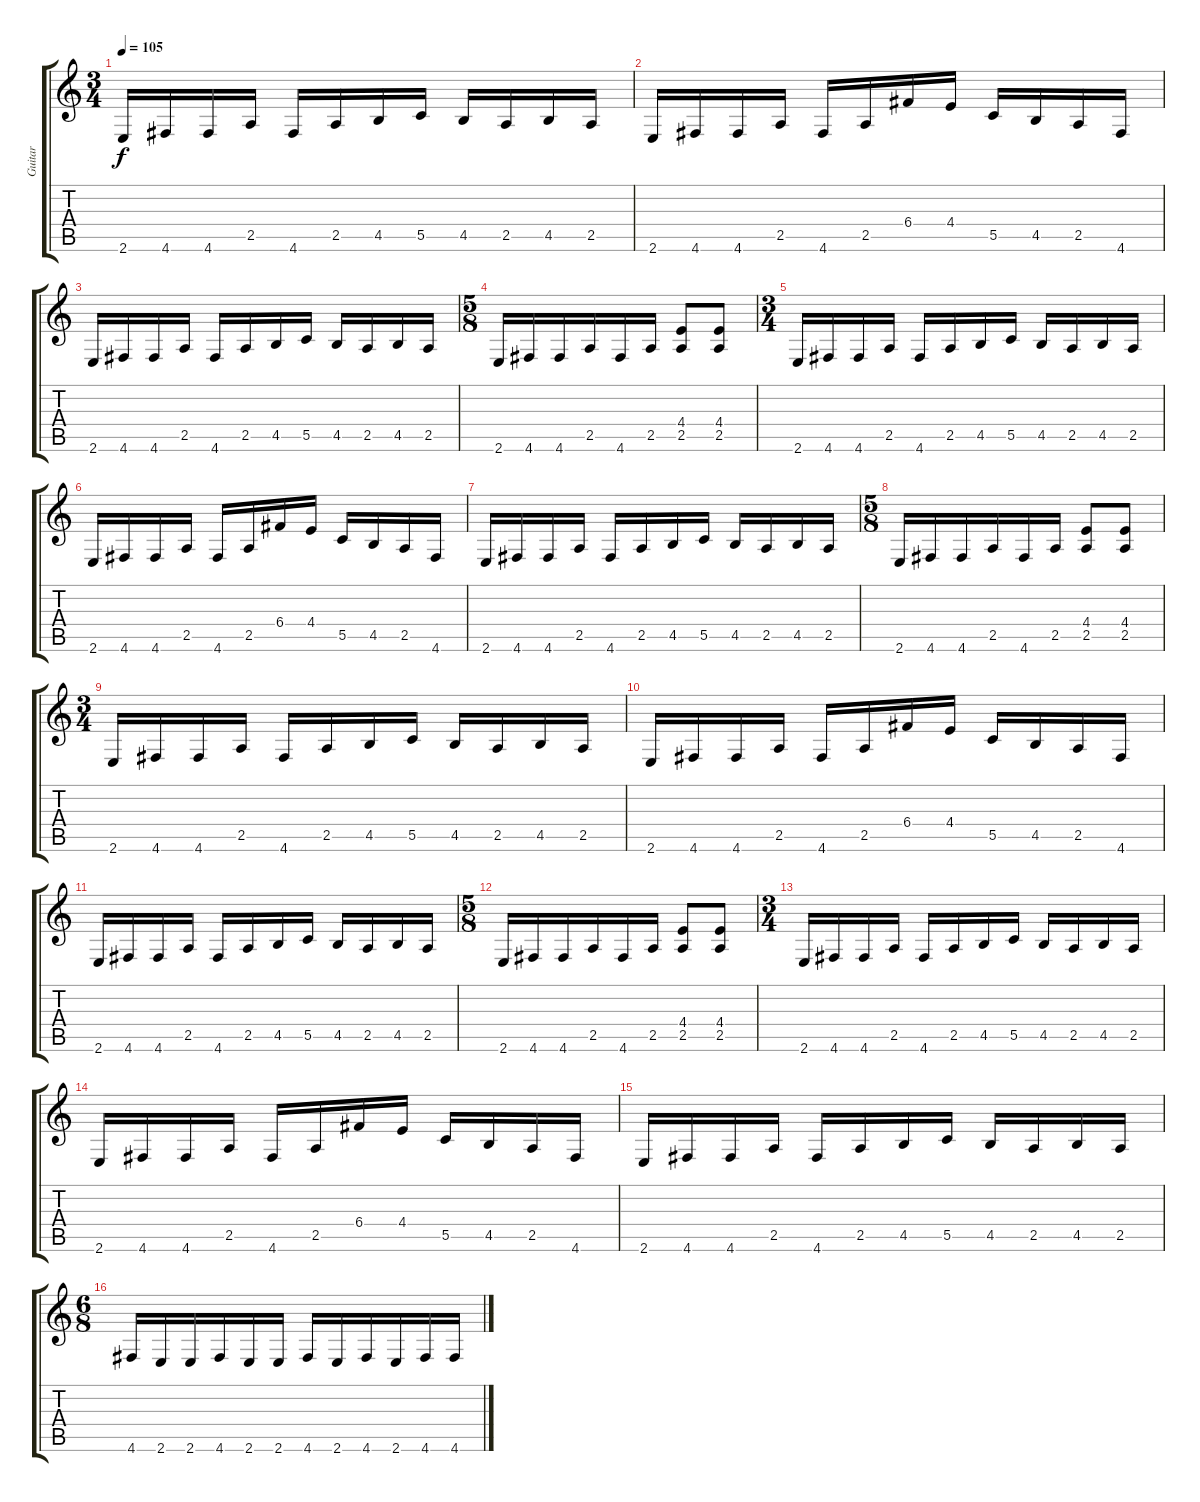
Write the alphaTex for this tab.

\track ("Guitar" "Guitar") {instrument distortionguitar}
\staff {score tabs}
\tuning (D4 A3 F3 C3 G2 D2) {hide}
\ts (3 4)
\tempo 105
\clef g2
\ks c
2.6.16{dy f instrument distortionguitar} 4.6.16 4.6.16 2.5.16 4.6.16 2.5.16 4.5.16 5.5.16 4.5.16 2.5.16 4.5.16 2.5.16 |
2.6.16 4.6.16 4.6.16 2.5.16 4.6.16 2.5.16 6.4.16 4.4.16 5.5.16 4.5.16 2.5.16 4.6.16 |
2.6.16 4.6.16 4.6.16 2.5.16 4.6.16 2.5.16 4.5.16 5.5.16 4.5.16 2.5.16 4.5.16 2.5.16 |
\ts (5 8)
2.6.16 4.6.16 4.6.16 2.5.16 4.6.16 2.5.16 (4.4 2.5).8 (4.4 2.5).8 |
\ts (3 4)
2.6.16 4.6.16 4.6.16 2.5.16 4.6.16 2.5.16 4.5.16 5.5.16 4.5.16 2.5.16 4.5.16 2.5.16 |
2.6.16 4.6.16 4.6.16 2.5.16 4.6.16 2.5.16 6.4.16 4.4.16 5.5.16 4.5.16 2.5.16 4.6.16 |
2.6.16 4.6.16 4.6.16 2.5.16 4.6.16 2.5.16 4.5.16 5.5.16 4.5.16 2.5.16 4.5.16 2.5.16 |
\ts (5 8)
2.6.16 4.6.16 4.6.16 2.5.16 4.6.16 2.5.16 (4.4 2.5).8 (4.4 2.5).8 |
\ts (3 4)
2.6.16 4.6.16 4.6.16 2.5.16 4.6.16 2.5.16 4.5.16 5.5.16 4.5.16 2.5.16 4.5.16 2.5.16 |
2.6.16 4.6.16 4.6.16 2.5.16 4.6.16 2.5.16 6.4.16 4.4.16 5.5.16 4.5.16 2.5.16 4.6.16 |
2.6.16 4.6.16 4.6.16 2.5.16 4.6.16 2.5.16 4.5.16 5.5.16 4.5.16 2.5.16 4.5.16 2.5.16 |
\ts (5 8)
2.6.16 4.6.16 4.6.16 2.5.16 4.6.16 2.5.16 (4.4 2.5).8 (4.4 2.5).8 |
\ts (3 4)
2.6.16 4.6.16 4.6.16 2.5.16 4.6.16 2.5.16 4.5.16 5.5.16 4.5.16 2.5.16 4.5.16 2.5.16 |
2.6.16 4.6.16 4.6.16 2.5.16 4.6.16 2.5.16 6.4.16 4.4.16 5.5.16 4.5.16 2.5.16 4.6.16 |
2.6.16 4.6.16 4.6.16 2.5.16 4.6.16 2.5.16 4.5.16 5.5.16 4.5.16 2.5.16 4.5.16 2.5.16 |
\ts (6 8)
4.6.16 2.6.16 2.6.16 4.6.16 2.6.16 2.6.16 4.6.16 2.6.16 4.6.16 2.6.16 4.6.16 4.6.16
